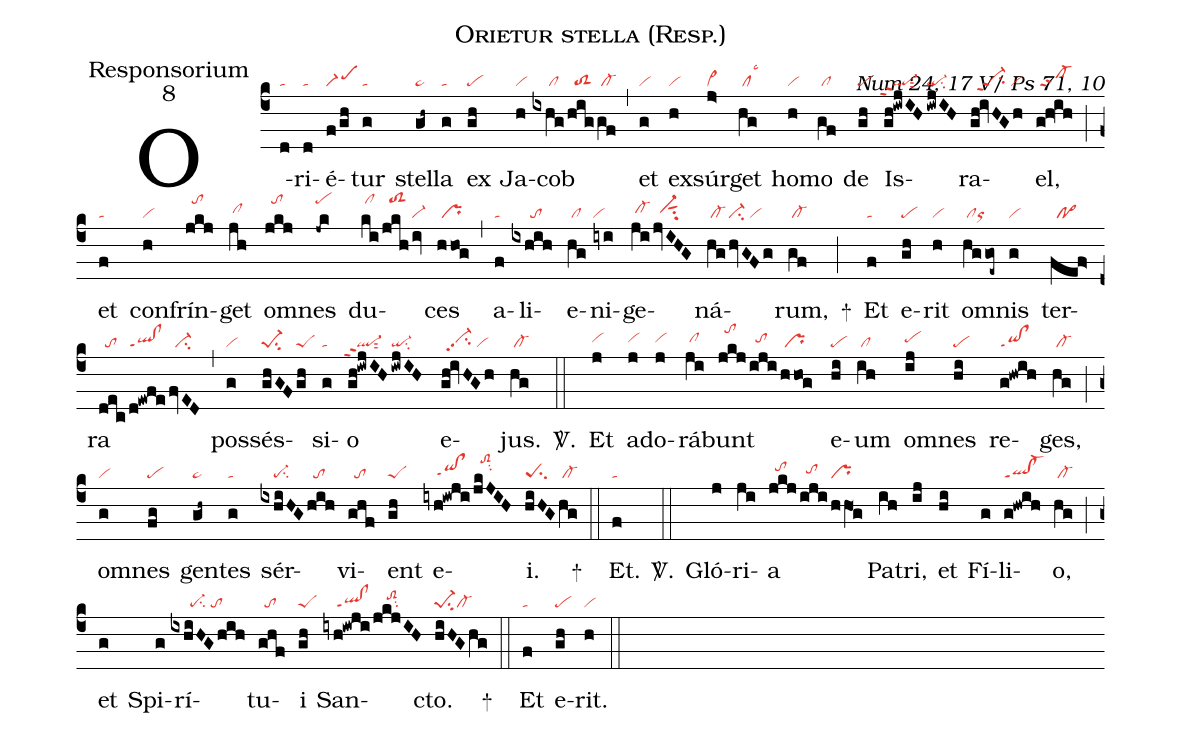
name:Orietur stella (Resp.);
office-part:Responsorium;
mode:8;
commentary:Num 24, 17 V/ Ps 71, 10;
nabc-lines:1;
%%
(c4)
O(d|ta)ri(d|ta)é(f/gh|scM1)tur(g|ta) stel(gh~|pe~)la(g|ta) ex(gh|pe) Ja(h|vi)cob(ixhg|/////cl|/hig|//toS2|gf|/cl-) (,)
et(g|vi) ex(h|vi)súr(j>|vi>)get(hg|/cllsc3) ho(h|vi)mo(gf|/cl) de(gh|pe) Is(gh!iwjIH|`ql-ppt2sut2|/iwjIH|qi-su2)ra(gh!ivHGh|//vi-hhppt2su2/vi)el,(g!h!ih|/sf-) (;)
et(f|ta) con(h|vi)frín(jkj|//tohl)get(jh|/clhh) om(jkj|//tohl)nes(-jk|pehl) du(ki|/clhl|/jkh|//toS2hl|/iv|vi-)ces(hhog|/pr) (,)
a(f|ta)li(ixhih|//////to)e(hg|/cl)ni(iyi|vi)ge(ji|/cl-hh|/jvIHG|//vi-hhsut1su2)ná(hg|/cl-|/hvGFg|vi-su2/vi)rum,(gf|/cl-) +(;)
Et(f|ta) e(gh|pe)rit(h|vi) om(hggoe~|/clor)nis(g|vi) ter(fef>|//po>)ra(dec|//to|/d!ewfe|ql!clppt1|/fvED|//ci-) (,)
pos(g|vi)sés(ghGF|pe-1su2|gh|peS)si(g|ta)o(gh!iwjIH|`ql-ppt2sut2|/iwjIH|qi-su2) e(gh!ivHGh|//vi-hhpp2su2/vi)jus.(hg|/cl-) <sp>V/</sp>.(::)
Et(j|vihh) a(j|vihh)do(j|vihh)rá(ji|/clhh)bunt(jkj|//tohl|/iji|//tohh|/hhog|/pr) e(hi|pe)um(ih|/cl) om(ij|pehh)nes(hi|pe) re(g!hwih|qi!clppt1)ges,(hg|/cl-) (;)
om(g|vi)nes(fg|pe) gen(gh~|pe~)tes(g|ta) sér(ixhiHG|////pe-su2|hih|//to)vi(ghf|//to)ent(gh|peS) e(iyh!iwji|////qihg!clhgppt1|/jkJIH|//toS2hlsu2)i.(hiHG|peSsu2|hg|/cl-) +(::)
Et.(f|ta) <sp>V/</sp>.(::)
Gló(j)ri(ji)a(jkj|//tohi|/iji|//tohh|/hhO1g|pr) Pa(ih)tri,(ij) et(hi) Fí(g)li(g!hwih|ql!cl-ppt1)o,(hg|/cl-) (;)
et(g) Spi(g)rí(ixhiHGhih|//////pe-su2/to)tu(ghf|//to)i(gh|peS) San(iyh!iwji|////ql!clppt1|/jkjIH|////toS2hisu2)cto.(hiHGhg|pe-1su2cl-) +(::)
Et(f|ta) e(gh|pe)rit.(h|vi) (::)
